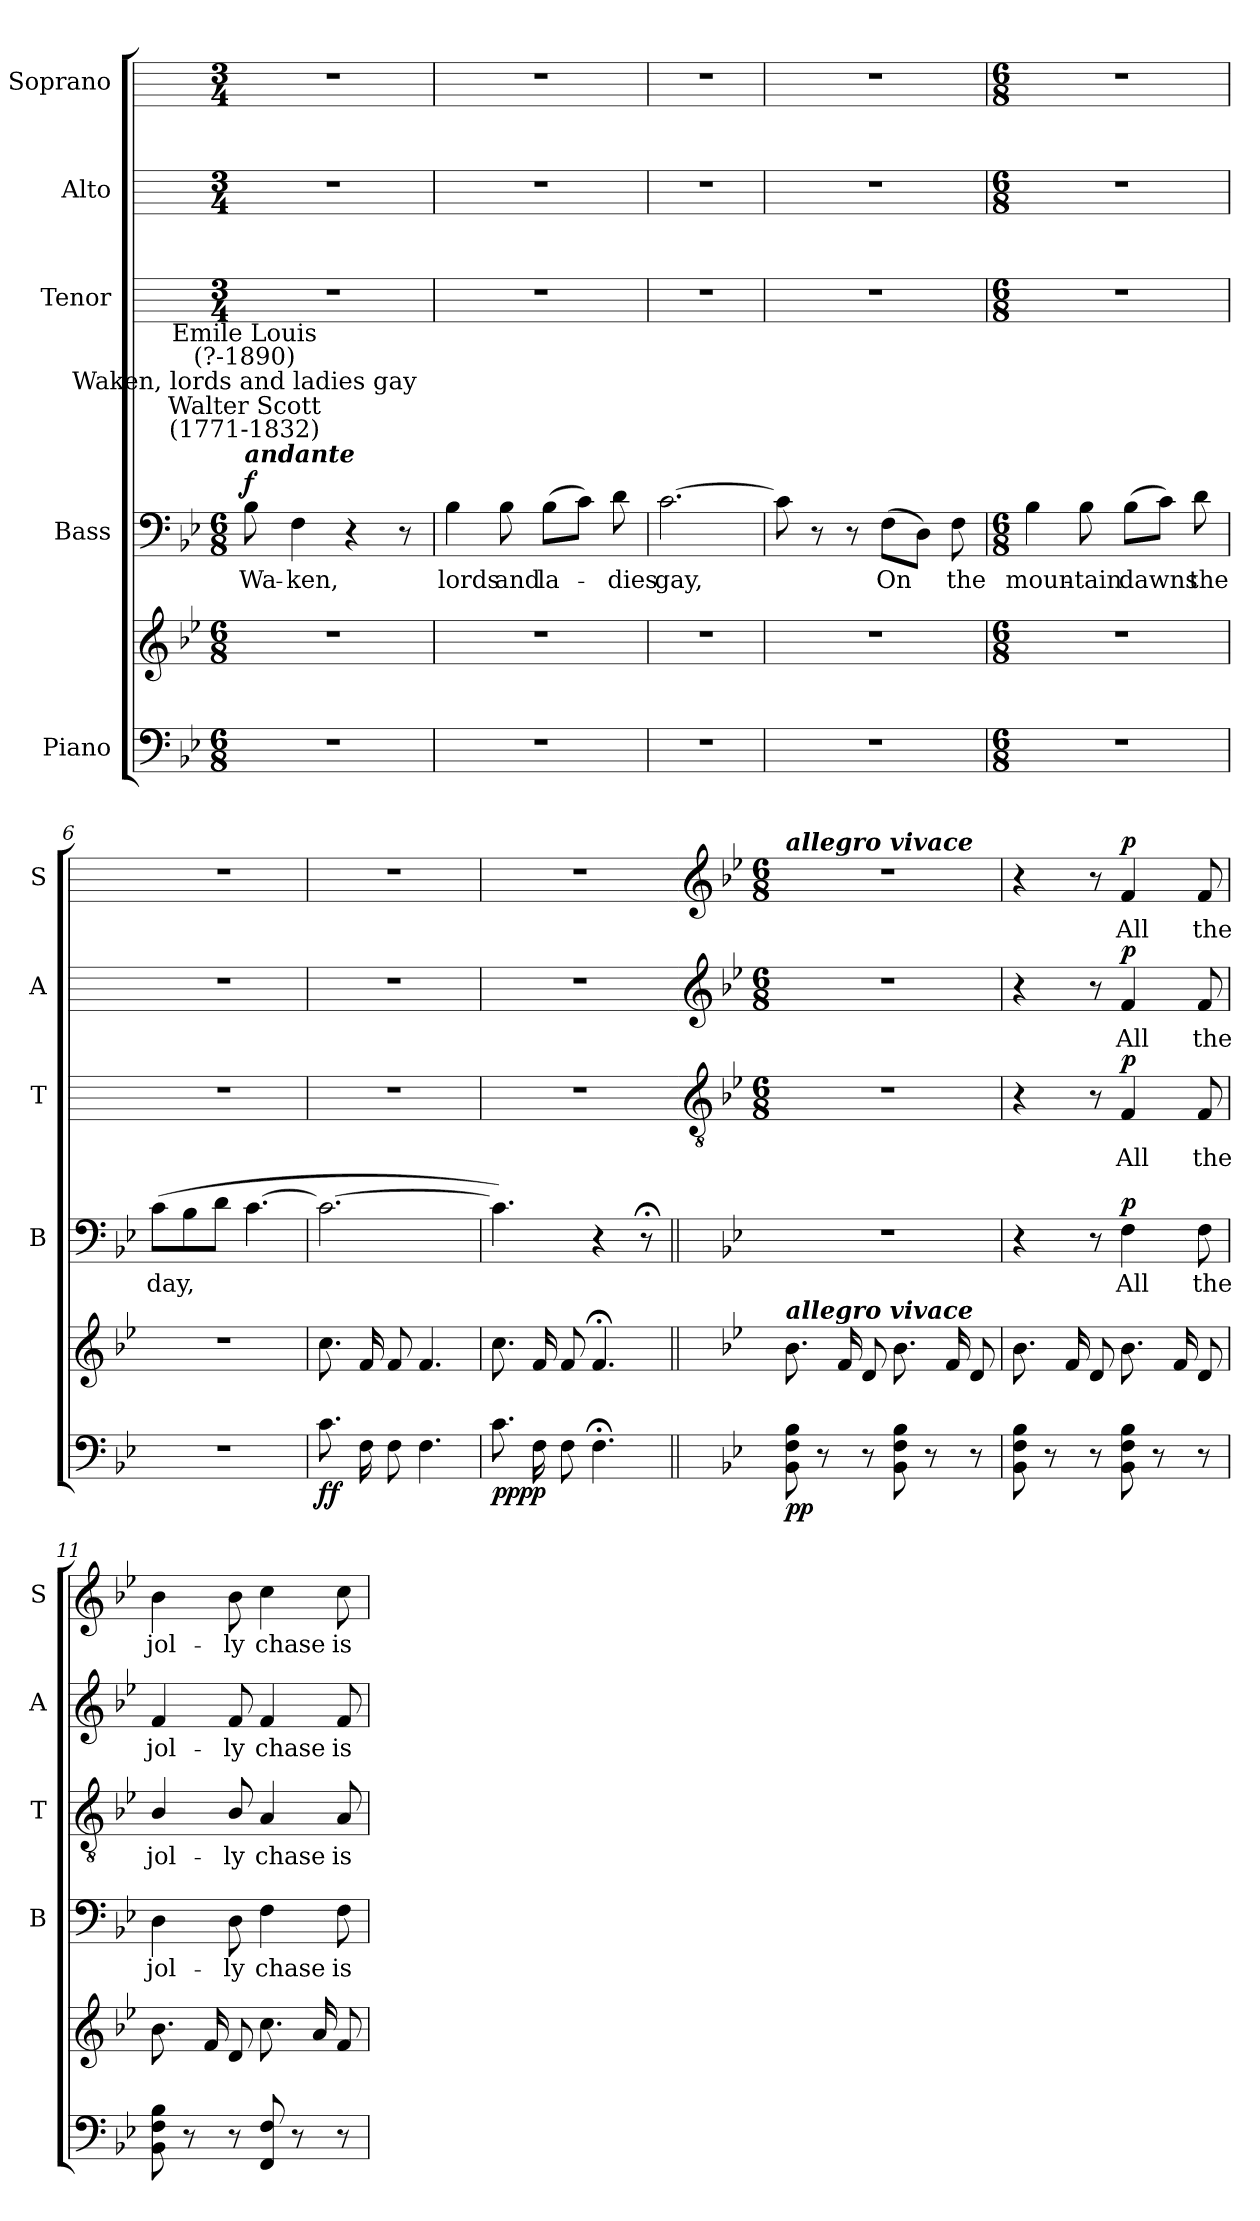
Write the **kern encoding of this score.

**kern	**kern	**dynam	**kern	**text	**dynam	**kern	**text	**dynam	**kern	**text	**dynam	**kern	**text	**dynam
*part5	*part5	*part5	*part4	*part4	*part4	*part3	*part3	*part3	*part2	*part2	*part2	*part1	*part1	*part1
*staff6	*staff5	*staff5/6	*staff4	*staff4	*staff4	*staff3	*staff3	*staff3	*staff2	*staff2	*staff2	*staff1	*staff1	*staff1
*I"Piano	*	*	*I"Bass	*	*	*I"Tenor	*	*	*I"Alto	*	*	*I"Soprano	*	*
*	*	*	*I'B	*	*	*I'T	*	*	*I'A	*	*	*I'S	*	*
*clefF4	*clefG2	*	*clefF4	*	*	*	*	*	*	*	*	*	*	*
*k[b-e-]	*k[b-e-]	*	*k[b-e-]	*	*	*	*	*	*	*	*	*	*	*
*B-:	*B-:	*	*B-:	*	*	*	*	*	*	*	*	*	*	*
*M6/8	*M6/8	*	*M6/8	*	*	*M3/4	*	*	*M3/4	*	*	*M3/4	*	*
*MM69	*MM69	*	*MM69	*	*	*MM69	*	*	*MM69	*	*	*MM69	*	*
=1	=1	=1	=1	=1	=1	=1	=1	=1	=1	=1	=1	=1	=1	=1
!	!	!	!LO:TX:a:Bi:t=andante	!	!	!	!	!	!	!	!	!	!	!
!	!	!	!LO:TX:a:cj:t=Walter Scott\n(1771-1832)	!	!	!	!	!	!	!	!	!	!	!
!	!	!	!LO:TX:a:cj:t=Waken, lords and ladies gay	!	!	!	!	!	!	!	!	!	!	!
!	!	!	!LO:TX:a:cj:t=Emile Louis\n(?-1890)	!	!	!	!	!	!	!	!	!	!	!
!LO:N:vis=1	!LO:N:vis=1	!	!	!LO:LY:b	!LO:DY:b	!	!	!	!	!	!	!	!	!
2.r	2.r	.	8B-	Wa-	f	2.r	.	.	2.r	.	.	2.r	.	.
!	!	!	!	!LO:LY:b	!	!	!	!	!	!	!	!	!	!
.	.	.	4F	-ken,	.	.	.	.	.	.	.	.	.	.
.	.	.	4r	.	.	.	.	.	.	.	.	.	.	.
.	.	.	8r	.	.	.	.	.	.	.	.	.	.	.
=2	=2	=2	=2	=2	=2	=2	=2	=2	=2	=2	=2	=2	=2	=2
!LO:N:vis=1	!LO:N:vis=1	!	!	!LO:LY:b	!	!	!	!	!	!	!	!	!	!
2.r	2.r	.	4B-	lords	.	2.r	.	.	2.r	.	.	2.r	.	.
!	!	!	!	!LO:LY:b	!	!	!	!	!	!	!	!	!	!
.	.	.	8B-	and	.	.	.	.	.	.	.	.	.	.
!	!	!	!	!LO:LY:b	!	!	!	!	!	!	!	!	!	!
.	.	.	(>8B-L	la-	.	.	.	.	.	.	.	.	.	.
.	.	.	8cJ)	.	.	.	.	.	.	.	.	.	.	.
!	!	!	!	!LO:LY:b	!	!	!	!	!	!	!	!	!	!
.	.	.	8d	dies	.	.	.	.	.	.	.	.	.	.
=3	=3	=3	=3	=3	=3	=3	=3	=3	=3	=3	=3	=3	=3	=3
!LO:N:vis=1	!LO:N:vis=1	!	!	!LO:LY:b	!	!	!	!	!	!	!	!	!	!
2.r	2.r	.	[2.c	gay,	.	2.r	.	.	2.r	.	.	2.r	.	.
=4	=4	=4	=4	=4	=4	=4	=4	=4	=4	=4	=4	=4	=4	=4
!LO:N:vis=1	!LO:N:vis=1	!	!	!	!	!	!	!	!	!	!	!	!	!
2.r	2.r	.	8c]	.	.	2.r	.	.	2.r	.	.	2.r	.	.
.	.	.	8r	.	.	.	.	.	.	.	.	.	.	.
.	.	.	8r	.	.	.	.	.	.	.	.	.	.	.
!	!	!	!	!LO:LY:b	!	!	!	!	!	!	!	!	!	!
.	.	.	(>8FL	On	.	.	.	.	.	.	.	.	.	.
.	.	.	8DJ)	.	.	.	.	.	.	.	.	.	.	.
!	!	!	!	!LO:LY:b	!	!	!	!	!	!	!	!	!	!
.	.	.	8F	the	.	.	.	.	.	.	.	.	.	.
!!LO:LB:g=z
=5	=5	=5	=5	=5	=5	=5	=5	=5	=5	=5	=5	=5	=5	=5
*M6/8	*M6/8	*	*M6/8	*	*	*M6/8	*	*	*M6/8	*	*	*M6/8	*	*
!LO:N:vis=1	!LO:N:vis=1	!	!	!LO:LY:b	!	!	!	!	!	!	!	!	!	!
2.r	2.r	.	4B-	moun-	.	2.r	.	.	2.r	.	.	2.r	.	.
!	!	!	!	!LO:LY:b	!	!	!	!	!	!	!	!	!	!
.	.	.	8B-	-tain	.	.	.	.	.	.	.	.	.	.
!	!	!	!	!LO:LY:b	!	!	!	!	!	!	!	!	!	!
.	.	.	(>8B-L	dawns	.	.	.	.	.	.	.	.	.	.
.	.	.	8cJ)	.	.	.	.	.	.	.	.	.	.	.
!	!	!	!	!LO:LY:b	!	!	!	!	!	!	!	!	!	!
.	.	.	8d	the	.	.	.	.	.	.	.	.	.	.
=6	=6	=6	=6	=6	=6	=6	=6	=6	=6	=6	=6	=6	=6	=6
!LO:N:vis=1	!LO:N:vis=1	!	!	!LO:LY:b	!	!	!	!	!	!	!	!	!	!
2.r	2.r	.	(>8cL	day,	.	2.r	.	.	2.r	.	.	2.r	.	.
.	.	.	8B-	.	.	.	.	.	.	.	.	.	.	.
.	.	.	8dJ	.	.	.	.	.	.	.	.	.	.	.
.	.	.	[4.c	.	.	.	.	.	.	.	.	.	.	.
=7	=7	=7	=7	=7	=7	=7	=7	=7	=7	=7	=7	=7	=7	=7
!	!	!LO:DY:b=2	!	!	!	!	!	!	!	!	!	!	!	!
!	!	!LO:DY:n=1:b	!	!	!	!	!	!	!	!	!	!	!	!
8.cL	8.ccL	f f	2.c_	.	.	2.r	.	.	2.r	.	.	2.r	.	.
16FL	16fL	.	.	.	.	.	.	.	.	.	.	.	.	.
8FJ	8fJ	.	.	.	.	.	.	.	.	.	.	.	.	.
4.F	4.f	.	.	.	.	.	.	.	.	.	.	.	.	.
=8	=8	=8	=8	=8	=8	=8	=8	=8	=8	=8	=8	=8	=8	=8
!	!	!LO:DY:b=2	!	!	!	!	!	!	!	!	!	!	!	!
!	!	!LO:DY:n=1:b	!	!	!	!	!	!	!	!	!	!	!	!
8.cL	8.ccL	pp pp	4.c])	.	.	2.r	.	.	2.r	.	.	2.r	.	.
16FL	16fL	.	.	.	.	.	.	.	.	.	.	.	.	.
8FJ	8fJ	.	.	.	.	.	.	.	.	.	.	.	.	.
4.F;<	4.f;<	.	4r	.	.	.	.	.	.	.	.	.	.	.
.	.	.	8r;<	.	.	.	.	.	.	.	.	.	.	.
!!LO:LB:g=z
=9||	=9||	=9	=9||	=9	=9	=9	=9	=9	=9	=9	=9	=9	=9	=9
*	*	*	*	*	*	*clefGv2	*	*	*clefG2	*	*	*clefG2	*	*
*	*	*	*	*	*	*k[b-e-]	*	*	*k[b-e-]	*	*	*k[b-e-]	*	*
*	*	*	*	*	*	*B-:	*	*	*B-:	*	*	*B-:	*	*
*	*	*	*	*	*	*M6/8	*	*	*M6/8	*	*	*M6/8	*	*
*	*MM108	*	*	*	*	*	*	*	*	*	*	*	*	*
!	!	!	!	!	!	!	!	!	!	!	!	!LO:TX:a:Bi:t=allegro vivace	!	!
!	!LO:TX:a:Bi:t=allegro vivace	!	!	!	!	!	!	!	!	!	!	!	!	!
!	!	!LO:DY:b=2	!LO:N:vis=1	!	!	!LO:N:vis=1	!	!	!LO:N:vis=1	!	!	!LO:N:vis=1	!	!
!	!	!LO:DY:n=1:b	!	!	!	!	!	!	!	!	!	!	!	!
8BB- 8F 8B-	8.b-L	p p	2.r	.	.	2.r	.	.	2.r	.	.	2.r	.	.
8r	.	.	.	.	.	.	.	.	.	.	.	.	.	.
.	16fL	.	.	.	.	.	.	.	.	.	.	.	.	.
8r	8dJ	.	.	.	.	.	.	.	.	.	.	.	.	.
8BB- 8F 8B-	8.b-L	.	.	.	.	.	.	.	.	.	.	.	.	.
8r	.	.	.	.	.	.	.	.	.	.	.	.	.	.
.	16fL	.	.	.	.	.	.	.	.	.	.	.	.	.
8r	8dJ	.	.	.	.	.	.	.	.	.	.	.	.	.
=10	=10	=10	=10	=10	=10	=10	=10	=10	=10	=10	=10	=10	=10	=10
8BB- 8F 8B-	8.b-L	.	4r	.	.	4r	.	.	4r	.	.	4r	.	.
8r	.	.	.	.	.	.	.	.	.	.	.	.	.	.
.	16fL	.	.	.	.	.	.	.	.	.	.	.	.	.
8r	8dJ	.	8r	.	.	8r	.	.	8r	.	.	8r	.	.
!	!	!	!	!LO:LY:b	!LO:DY:b	!	!LO:LY:b	!LO:DY:b	!	!LO:LY:b	!LO:DY:b	!	!LO:LY:b	!LO:DY:b
8BB- 8F 8B-	8.b-L	.	4F	All	p	4F	All	p	4f	All	p	4f	All	p
8r	.	.	.	.	.	.	.	.	.	.	.	.	.	.
.	16fL	.	.	.	.	.	.	.	.	.	.	.	.	.
!	!	!	!	!LO:LY:b	!	!	!LO:LY:b	!	!	!LO:LY:b	!	!	!LO:LY:b	!
8r	8dJ	.	8F	the	.	8F	the	.	8f	the	.	8f	the	.
=11	=11	=11	=11	=11	=11	=11	=11	=11	=11	=11	=11	=11	=11	=11
!	!	!	!	!LO:LY:b	!	!	!LO:LY:b	!	!	!LO:LY:b	!	!	!LO:LY:b	!
8BB- 8F 8B-	8.b-L	.	4D\	jol-	.	4B-/	jol-	.	4f	jol-	.	4b-	jol-	.
8r	.	.	.	.	.	.	.	.	.	.	.	.	.	.
.	16fL	.	.	.	.	.	.	.	.	.	.	.	.	.
!	!	!	!	!LO:LY:b	!	!	!LO:LY:b	!	!	!LO:LY:b	!	!	!LO:LY:b	!
8r	8dJ	.	8D\	-ly	.	8B-/	-ly	.	8f	-ly	.	8b-	-ly	.
!	!	!	!	!LO:LY:b	!	!	!LO:LY:b	!	!	!LO:LY:b	!	!	!LO:LY:b	!
8FF 8F	8.ccL	.	4F	chase	.	4A	chase	.	4f	chase	.	4cc	chase	.
8r	.	.	.	.	.	.	.	.	.	.	.	.	.	.
.	16aL	.	.	.	.	.	.	.	.	.	.	.	.	.
!	!	!	!	!LO:LY:b	!	!	!LO:LY:b	!	!	!LO:LY:b	!	!	!LO:LY:b	!
8r	8fJ	.	8F	is	.	8A	is	.	8f	is	.	8cc	is	.
=	=	=	=	=	=	=	=	=	=	=	=	=	=	=
*-	*-	*-	*-	*-	*-	*-	*-	*-	*-	*-	*-	*-	*-	*-
